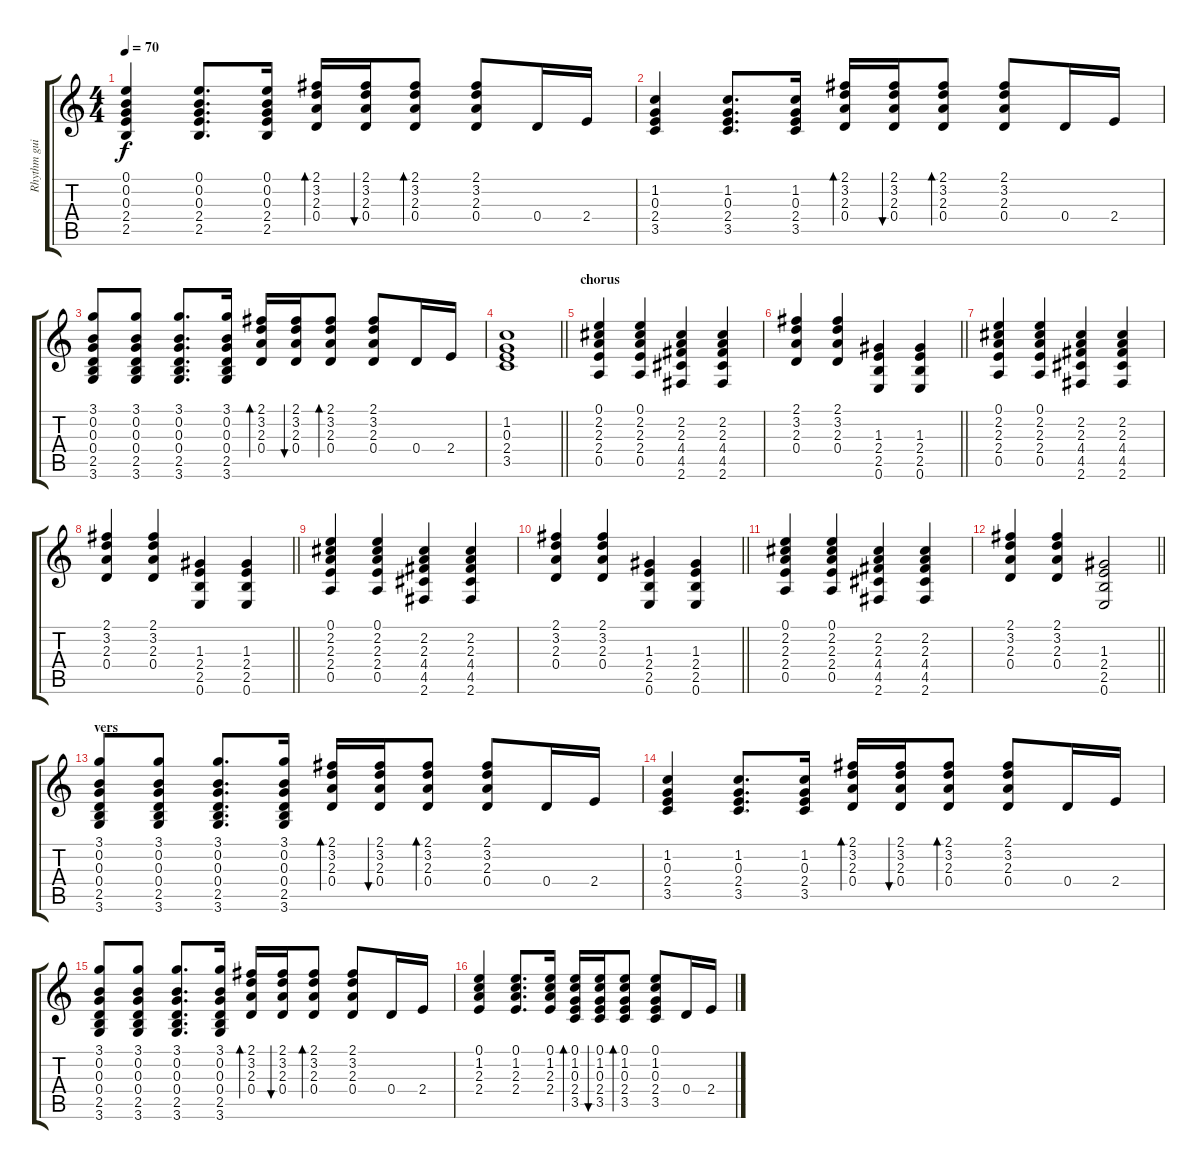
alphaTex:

\track ("Rhythm guitar" "Rhythm gui") {instrument acousticguitarsteel}
\staff {score tabs}
\tuning (E4 B3 G3 D3 A2 E2) {hide}
\ts (4 4)
\tempo 70
\clef g2
\ks c
(0.1 0.2 0.3 2.4 2.5).4{dy f} (0.1 0.2 0.3 2.4 2.5).8{d} (0.1 0.2 0.3 2.4 2.5).16 (2.1 3.2 2.3 0.4).16{bd 60} (2.1 3.2 2.3 0.4).16{bu 60} (2.1 3.2 2.3 0.4).8{bd 60} (2.1 3.2 2.3 0.4).8 0.4.16 2.4.16 |
(1.2 0.3 2.4 3.5).4 (1.2 0.3 2.4 3.5).8{d} (1.2 0.3 2.4 3.5).16 (2.1 3.2 2.3 0.4).16{bd 60} (2.1 3.2 2.3 0.4).16{bu 60} (2.1 3.2 2.3 0.4).8{bd 60} (2.1 3.2 2.3 0.4).8 0.4.16 2.4.16 |
(3.1 0.2 0.3 0.4 2.5 3.6).8 (3.1 0.2 0.3 0.4 2.5 3.6).8 (3.1 0.2 0.3 0.4 2.5 3.6).8{d} (3.1 0.2 0.3 0.4 2.5 3.6).16 (2.1 3.2 2.3 0.4).16{bd 60} (2.1 3.2 2.3 0.4).16{bu 60} (2.1 3.2 2.3 0.4).8{bd 60} (2.1 3.2 2.3 0.4).8 0.4.16 2.4.16 |
\barLineRight lightlight
(1.2 0.3 2.4 3.5).1 |
\section ("" "chorus")
(0.1 2.2 2.3 2.4 0.5).4 (0.1 2.2 2.3 2.4 0.5).4 (2.2 2.3 4.4 4.5 2.6).4 (2.2 2.3 4.4 4.5 2.6).4 |
\barLineRight lightlight
(2.1 3.2 2.3 0.4).4 (2.1 3.2 2.3 0.4).4 (1.3 2.4 2.5 0.6).4 (1.3 2.4 2.5 0.6).4 |
(0.1 2.2 2.3 2.4 0.5).4 (0.1 2.2 2.3 2.4 0.5).4 (2.2 2.3 4.4 4.5 2.6).4 (2.2 2.3 4.4 4.5 2.6).4 |
\barLineRight lightlight
(2.1 3.2 2.3 0.4).4 (2.1 3.2 2.3 0.4).4 (1.3 2.4 2.5 0.6).4 (1.3 2.4 2.5 0.6).4 |
(0.1 2.2 2.3 2.4 0.5).4 (0.1 2.2 2.3 2.4 0.5).4 (2.2 2.3 4.4 4.5 2.6).4 (2.2 2.3 4.4 4.5 2.6).4 |
\barLineRight lightlight
(2.1 3.2 2.3 0.4).4 (2.1 3.2 2.3 0.4).4 (1.3 2.4 2.5 0.6).4 (1.3 2.4 2.5 0.6).4 |
(0.1 2.2 2.3 2.4 0.5).4 (0.1 2.2 2.3 2.4 0.5).4 (2.2 2.3 4.4 4.5 2.6).4 (2.2 2.3 4.4 4.5 2.6).4 |
\barLineRight lightlight
(2.1 3.2 2.3 0.4).4 (2.1 3.2 2.3 0.4).4 (1.3 2.4 2.5 0.6).2 |
\section ("" "vers")
(3.1 0.2 0.3 0.4 2.5 3.6).8 (3.1 0.2 0.3 0.4 2.5 3.6).8 (3.1 0.2 0.3 0.4 2.5 3.6).8{d} (3.1 0.2 0.3 0.4 2.5 3.6).16 (2.1 3.2 2.3 0.4).16{bd 60} (2.1 3.2 2.3 0.4).16{bu 60} (2.1 3.2 2.3 0.4).8{bd 60} (2.1 3.2 2.3 0.4).8 0.4.16 2.4.16 |
(1.2 0.3 2.4 3.5).4 (1.2 0.3 2.4 3.5).8{d} (1.2 0.3 2.4 3.5).16 (2.1 3.2 2.3 0.4).16{bd 60} (2.1 3.2 2.3 0.4).16{bu 60} (2.1 3.2 2.3 0.4).8{bd 60} (2.1 3.2 2.3 0.4).8 0.4.16 2.4.16 |
(3.1 0.2 0.3 0.4 2.5 3.6).8 (3.1 0.2 0.3 0.4 2.5 3.6).8 (3.1 0.2 0.3 0.4 2.5 3.6).8{d} (3.1 0.2 0.3 0.4 2.5 3.6).16 (2.1 3.2 2.3 0.4).16{bd 60} (2.1 3.2 2.3 0.4).16{bu 60} (2.1 3.2 2.3 0.4).8{bd 60} (2.1 3.2 2.3 0.4).8 0.4.16 2.4.16 |
(0.1 1.2 2.3 2.4).4 (0.1 1.2 2.3 2.4).8{d} (0.1 1.2 2.3 2.4).16 (0.1 1.2 0.3 2.4 3.5).16{bd 60} (0.1 1.2 0.3 2.4 3.5).16{bu 60} (0.1 1.2 0.3 2.4 3.5).8{bd 60} (0.1 1.2 0.3 2.4 3.5).8 0.4.16 2.4.16
